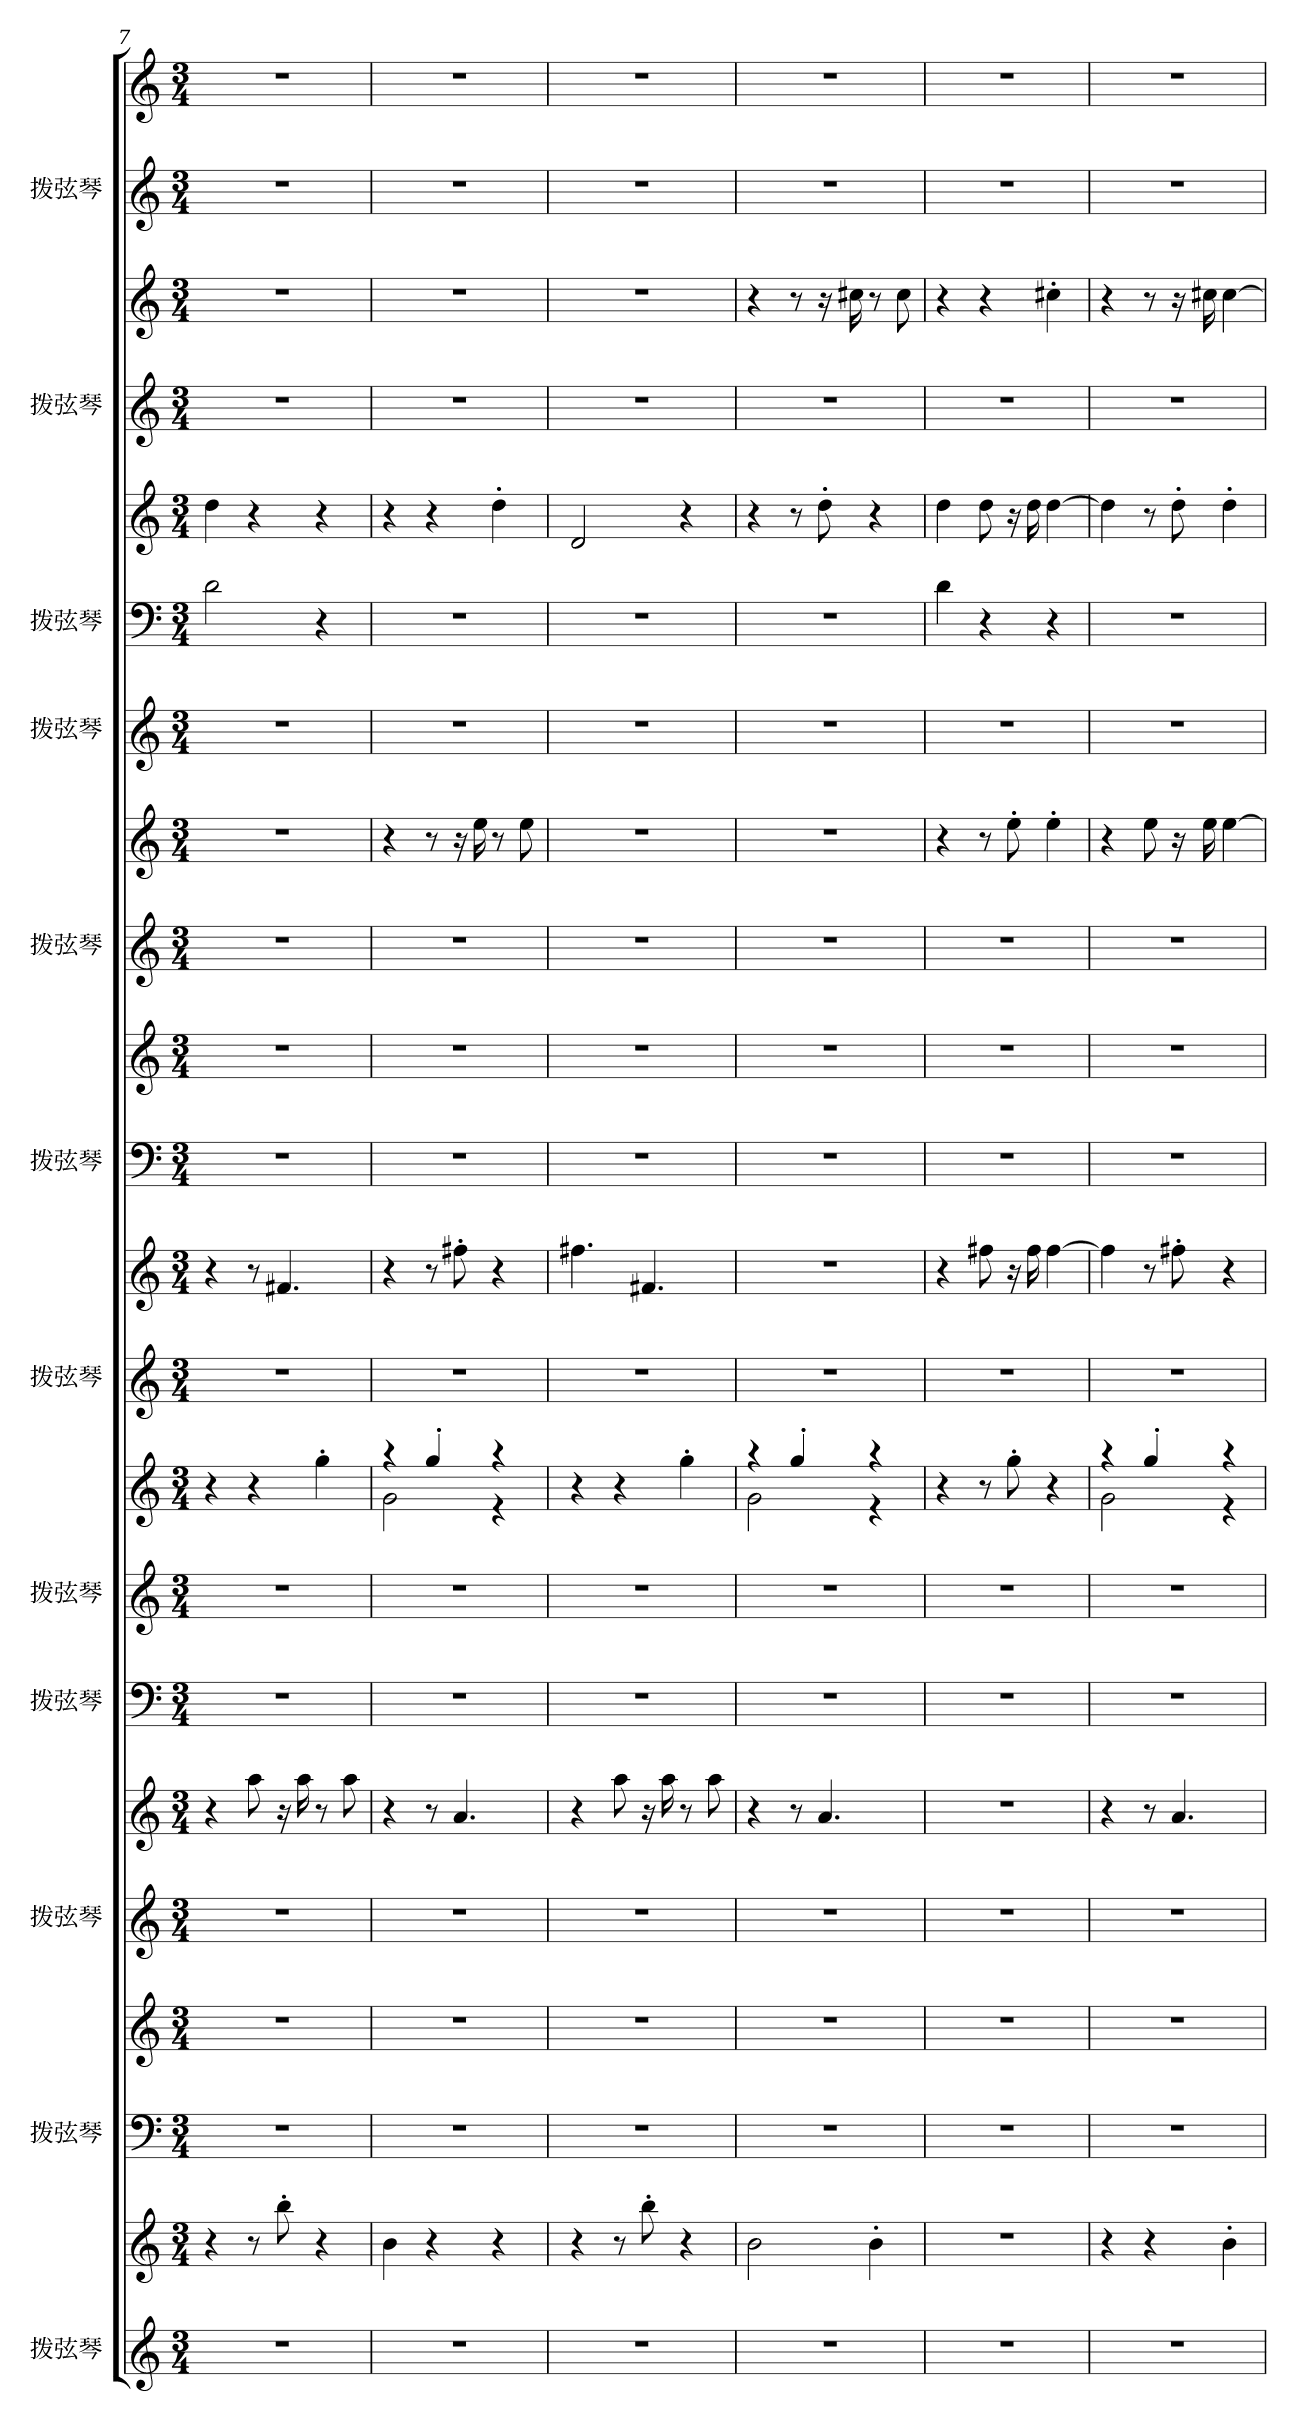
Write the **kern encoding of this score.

**kern	**kern	**kern	**kern	**kern	**kern	**kern	**kern	**kern	**kern	**kern	**kern	**kern	**kern	**kern	**kern	**kern	**kern	**kern	**kern	**kern	**kern
*part12	*part12	*part11	*part11	*part10	*part10	*part9	*part8	*part8	*part7	*part7	*part6	*part6	*part5	*part5	*part4	*part3	*part3	*part2	*part2	*part1	*part1
*staff22	*staff21	*staff20	*staff19	*staff18	*staff17	*staff16	*staff15	*staff14	*staff13	*staff12	*staff11	*staff10	*staff9	*staff8	*staff7	*staff6	*staff5	*staff4	*staff3	*staff2	*staff1
*I"拨弦琴	*	*I"拨弦琴	*	*I"拨弦琴	*	*I"拨弦琴	*I"拨弦琴	*	*I"拨弦琴	*	*I"拨弦琴	*	*I"拨弦琴	*	*I"拨弦琴	*I"拨弦琴	*	*I"拨弦琴	*	*I"拨弦琴	*
*clefG2	*clefG2	*clefF4	*clefG2	*clefG2	*clefG2	*clefF4	*clefG2	*clefG2	*clefG2	*clefG2	*clefF4	*clefG2	*clefG2	*clefG2	*clefG2	*clefF4	*clefG2	*clefG2	*clefG2	*clefG2	*clefG2
*k[]	*k[]	*k[]	*k[]	*k[]	*k[]	*k[]	*k[]	*k[]	*k[]	*k[]	*k[]	*k[]	*k[]	*k[]	*k[]	*k[]	*k[]	*k[]	*k[]	*k[]	*k[]
*M3/4	*M3/4	*M3/4	*M3/4	*M3/4	*M3/4	*M3/4	*M3/4	*M3/4	*M3/4	*M3/4	*M3/4	*M3/4	*M3/4	*M3/4	*M3/4	*M3/4	*M3/4	*M3/4	*M3/4	*M3/4	*M3/4
=7	=7	=7	=7	=7	=7	=7	=7	=7	=7	=7	=7	=7	=7	=7	=7	=7	=7	=7	=7	=7	=7
2.r	4r	2.r	2.r	2.r	4r	2.r	2.r	4r	2.r	4r	2.r	2.r	2.r	2.r	2.r	2d\	4dd\	2.r	2.r	2.r	2.r
.	8r	.	.	.	8aa\	.	.	4r	.	8r	.	.	.	.	.	.	4r	.	.	.	.
.	8bb'\	.	.	.	16r	.	.	.	.	4.f#X/	.	.	.	.	.	.	.	.	.	.	.
.	.	.	.	.	16aa\	.	.	.	.	.	.	.	.	.	.	.	.	.	.	.	.
.	4r	.	.	.	8r	.	.	4gg'\	.	.	.	.	.	.	.	4r	4r	.	.	.	.
.	.	.	.	.	8aa\	.	.	.	.	.	.	.	.	.	.	.	.	.	.	.	.
=8	=8	=8	=8	=8	=8	=8	=8	=8	=8	=8	=8	=8	=8	=8	=8	=8	=8	=8	=8	=8	=8
*	*	*	*	*	*	*	*	*^	*	*	*	*	*	*	*	*	*	*	*	*	*
2.r	4b\	2.r	2.r	2.r	4r	2.r	2.r	4r	2g\	2.r	4r	2.r	2.r	2.r	4r	2.r	2.r	4r	2.r	2.r	2.r	2.r
.	4r	.	.	.	8r	.	.	4gg'/	.	.	8r	.	.	.	8r	.	.	4r	.	.	.	.
.	.	.	.	.	4.a/	.	.	.	.	.	8ff#X'\	.	.	.	16r	.	.	.	.	.	.	.
.	.	.	.	.	.	.	.	.	.	.	.	.	.	.	16ee\	.	.	.	.	.	.	.
.	4r	.	.	.	.	.	.	4r	4r	.	4r	.	.	.	8r	.	.	4dd'\	.	.	.	.
.	.	.	.	.	.	.	.	.	.	.	.	.	.	.	8ee\	.	.	.	.	.	.	.
*	*	*	*	*	*	*	*	*v	*v	*	*	*	*	*	*	*	*	*	*	*	*	*
=9	=9	=9	=9	=9	=9	=9	=9	=9	=9	=9	=9	=9	=9	=9	=9	=9	=9	=9	=9	=9	=9
2.r	4r	2.r	2.r	2.r	4r	2.r	2.r	4r	2.r	4.ff#X\	2.r	2.r	2.r	2.r	2.r	2.r	2d/	2.r	2.r	2.r	2.r
.	8r	.	.	.	8aa\	.	.	4r	.	.	.	.	.	.	.	.	.	.	.	.	.
.	8bb'\	.	.	.	16r	.	.	.	.	4.f#X/	.	.	.	.	.	.	.	.	.	.	.
.	.	.	.	.	16aa\	.	.	.	.	.	.	.	.	.	.	.	.	.	.	.	.
.	4r	.	.	.	8r	.	.	4gg'\	.	.	.	.	.	.	.	.	4r	.	.	.	.
.	.	.	.	.	8aa\	.	.	.	.	.	.	.	.	.	.	.	.	.	.	.	.
!!LO:PB:g=z
=10	=10	=10	=10	=10	=10	=10	=10	=10	=10	=10	=10	=10	=10	=10	=10	=10	=10	=10	=10	=10	=10
*	*	*	*	*	*	*	*	*^	*	*	*	*	*	*	*	*	*	*	*	*	*
2.r	2b\	2.r	2.r	2.r	4r	2.r	2.r	4r	2g\	2.r	2.r	2.r	2.r	2.r	2.r	2.r	2.r	4r	2.r	4r	2.r	2.r
.	.	.	.	.	8r	.	.	4gg'/	.	.	.	.	.	.	.	.	.	8r	.	8r	.	.
.	.	.	.	.	4.a/	.	.	.	.	.	.	.	.	.	.	.	.	8dd'\	.	16r	.	.
.	.	.	.	.	.	.	.	.	.	.	.	.	.	.	.	.	.	.	.	16cc#X\	.	.
.	4b'\	.	.	.	.	.	.	4r	4r	.	.	.	.	.	.	.	.	4r	.	8r	.	.
.	.	.	.	.	.	.	.	.	.	.	.	.	.	.	.	.	.	.	.	8cc#\	.	.
*	*	*	*	*	*	*	*	*v	*v	*	*	*	*	*	*	*	*	*	*	*	*	*
=11	=11	=11	=11	=11	=11	=11	=11	=11	=11	=11	=11	=11	=11	=11	=11	=11	=11	=11	=11	=11	=11
2.r	2.r	2.r	2.r	2.r	2.r	2.r	2.r	4r	2.r	4r	2.r	2.r	2.r	4r	2.r	4d\	4dd\	2.r	4r	2.r	2.r
.	.	.	.	.	.	.	.	8r	.	8ff#X\	.	.	.	8r	.	4r	8dd\	.	4r	.	.
.	.	.	.	.	.	.	.	8gg'\	.	16r	.	.	.	8ee'\	.	.	16r	.	.	.	.
.	.	.	.	.	.	.	.	.	.	16ff#\	.	.	.	.	.	.	16dd\	.	.	.	.
.	.	.	.	.	.	.	.	4r	.	[4ff#\	.	.	.	4ee'\	.	4r	[4dd\	.	4cc#X'\	.	.
=12	=12	=12	=12	=12	=12	=12	=12	=12	=12	=12	=12	=12	=12	=12	=12	=12	=12	=12	=12	=12	=12
*	*	*	*	*	*	*	*	*^	*	*	*	*	*	*	*	*	*	*	*	*	*
2.r	4r	2.r	2.r	2.r	4r	2.r	2.r	4r	2g\	2.r	4ff#\]	2.r	2.r	2.r	4r	2.r	2.r	4dd\]	2.r	4r	2.r	2.r
.	4r	.	.	.	8r	.	.	4gg'/	.	.	8r	.	.	.	8ee\	.	.	8r	.	8r	.	.
.	.	.	.	.	4.a/	.	.	.	.	.	8ff#X'\	.	.	.	16r	.	.	8dd'\	.	16r	.	.
.	.	.	.	.	.	.	.	.	.	.	.	.	.	.	16ee\	.	.	.	.	16cc#X\	.	.
.	4b'\	.	.	.	.	.	.	4r	4r	.	4r	.	.	.	[4ee\	.	.	4dd'\	.	[4cc#\	.	.
*	*	*	*	*	*	*	*	*v	*v	*	*	*	*	*	*	*	*	*	*	*	*	*
=	=	=	=	=	=	=	=	=	=	=	=	=	=	=	=	=	=	=	=	=	=
*-	*-	*-	*-	*-	*-	*-	*-	*-	*-	*-	*-	*-	*-	*-	*-	*-	*-	*-	*-	*-	*-
